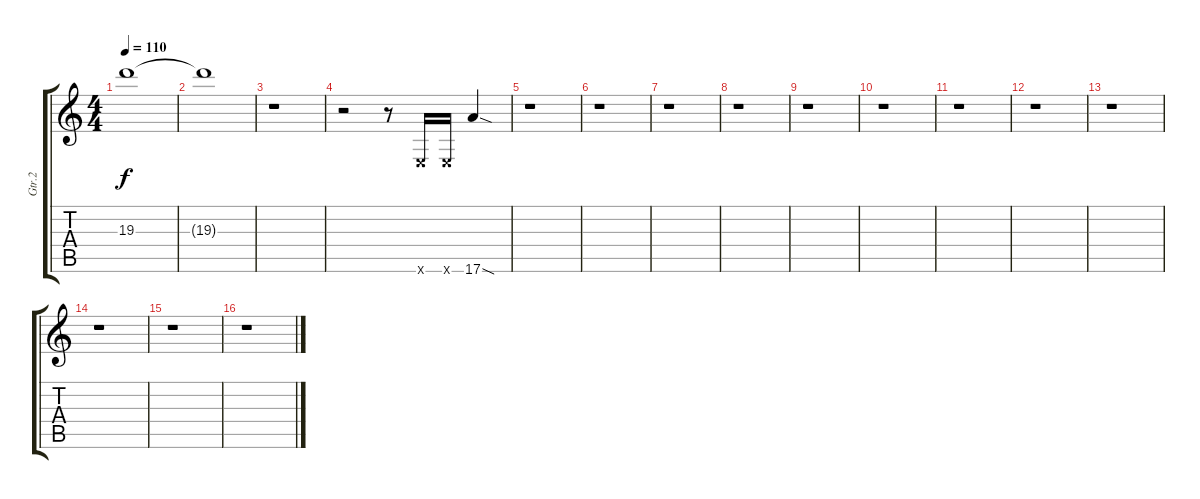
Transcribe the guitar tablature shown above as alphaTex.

\track ("Gtr.2" "Gtr.2") {instrument distortionguitar}
\staff {score tabs}
\tuning (E4 B3 G3 D3 A2 E2) {hide}
\ts (4 4)
\tempo 110
\clef g2
\ks c
19.3.1{dy f} |
19.3{t}.1 |
r.1 |
r.2 r.8 0.6{x}.16 0.6{x}.16 17.6{sod}.4 |
r.1 |
r.1 |
r.1 |
r.1 |
r.1 |
r.1 |
r.1 |
r.1 |
r.1 |
r.1 |
r.1 |
r.1
